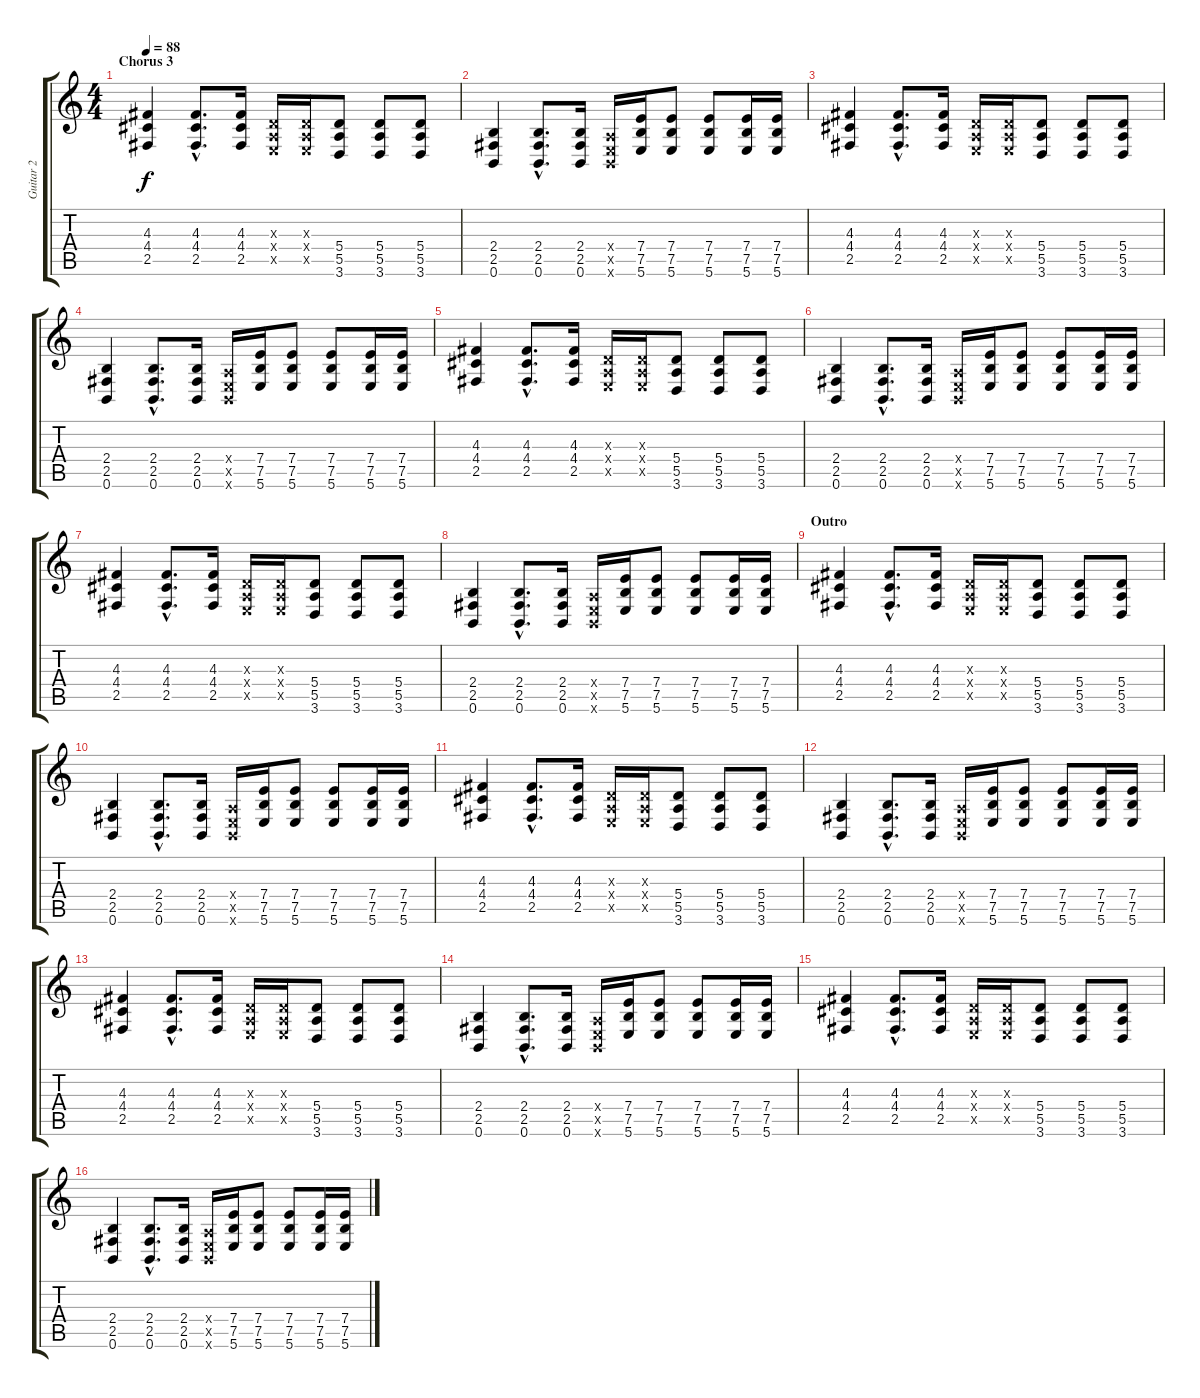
\track ("Guitar 2" "Guitar 2") {instrument electricguitarclean}
\staff {score tabs}
\tuning (B3 Gb3 D3 A2 E2 B1) {hide}
\ts (4 4)
\section ("" "Chorus 3")
\tempo 88
\clef g2
\ks c
(4.3 4.4 2.5).4{dy f} (4.3{hac} 4.4{hac} 2.5{hac}).8{d} (4.3 4.4 2.5).16 (0.3{x} 0.4{x} 0.5{x}).16 (0.3{x} 0.4{x} 0.5{x}).16 (5.4 5.5 3.6).8 (5.4 5.5 3.6).8 (5.4 5.5 3.6).8 |
(2.4 2.5 0.6).4 (2.4{hac} 2.5{hac} 0.6{hac}).8{d} (2.4 2.5 0.6).16 (0.4{x} 0.5{x} 0.6{x}).16 (7.4 7.5 5.6).16 (7.4 7.5 5.6).8 (7.4 7.5 5.6).8 (7.4 7.5 5.6).16 (7.4 7.5 5.6).16 |
(4.3 4.4 2.5).4 (4.3{hac} 4.4{hac} 2.5{hac}).8{d} (4.3 4.4 2.5).16 (0.3{x} 0.4{x} 0.5{x}).16 (0.3{x} 0.4{x} 0.5{x}).16 (5.4 5.5 3.6).8 (5.4 5.5 3.6).8 (5.4 5.5 3.6).8 |
(2.4 2.5 0.6).4 (2.4{hac} 2.5{hac} 0.6{hac}).8{d} (2.4 2.5 0.6).16 (0.4{x} 0.5{x} 0.6{x}).16 (7.4 7.5 5.6).16 (7.4 7.5 5.6).8 (7.4 7.5 5.6).8 (7.4 7.5 5.6).16 (7.4 7.5 5.6).16 |
(4.3 4.4 2.5).4 (4.3{hac} 4.4{hac} 2.5{hac}).8{d} (4.3 4.4 2.5).16 (0.3{x} 0.4{x} 0.5{x}).16 (0.3{x} 0.4{x} 0.5{x}).16 (5.4 5.5 3.6).8 (5.4 5.5 3.6).8 (5.4 5.5 3.6).8 |
(2.4 2.5 0.6).4 (2.4{hac} 2.5{hac} 0.6{hac}).8{d} (2.4 2.5 0.6).16 (0.4{x} 0.5{x} 0.6{x}).16 (7.4 7.5 5.6).16 (7.4 7.5 5.6).8 (7.4 7.5 5.6).8 (7.4 7.5 5.6).16 (7.4 7.5 5.6).16 |
(4.3 4.4 2.5).4 (4.3{hac} 4.4{hac} 2.5{hac}).8{d} (4.3 4.4 2.5).16 (0.3{x} 0.4{x} 0.5{x}).16 (0.3{x} 0.4{x} 0.5{x}).16 (5.4 5.5 3.6).8 (5.4 5.5 3.6).8 (5.4 5.5 3.6).8 |
(2.4 2.5 0.6).4 (2.4{hac} 2.5{hac} 0.6{hac}).8{d} (2.4 2.5 0.6).16 (0.4{x} 0.5{x} 0.6{x}).16 (7.4 7.5 5.6).16 (7.4 7.5 5.6).8 (7.4 7.5 5.6).8 (7.4 7.5 5.6).16 (7.4 7.5 5.6).16 |
\section ("" "Outro")
(4.3 4.4 2.5).4 (4.3{hac} 4.4{hac} 2.5{hac}).8{d} (4.3 4.4 2.5).16 (0.3{x} 0.4{x} 0.5{x}).16 (0.3{x} 0.4{x} 0.5{x}).16 (5.4 5.5 3.6).8 (5.4 5.5 3.6).8 (5.4 5.5 3.6).8 |
(2.4 2.5 0.6).4 (2.4{hac} 2.5{hac} 0.6{hac}).8{d} (2.4 2.5 0.6).16 (0.4{x} 0.5{x} 0.6{x}).16 (7.4 7.5 5.6).16 (7.4 7.5 5.6).8 (7.4 7.5 5.6).8 (7.4 7.5 5.6).16 (7.4 7.5 5.6).16 |
(4.3 4.4 2.5).4 (4.3{hac} 4.4{hac} 2.5{hac}).8{d} (4.3 4.4 2.5).16 (0.3{x} 0.4{x} 0.5{x}).16 (0.3{x} 0.4{x} 0.5{x}).16 (5.4 5.5 3.6).8 (5.4 5.5 3.6).8 (5.4 5.5 3.6).8 |
(2.4 2.5 0.6).4 (2.4{hac} 2.5{hac} 0.6{hac}).8{d} (2.4 2.5 0.6).16 (0.4{x} 0.5{x} 0.6{x}).16 (7.4 7.5 5.6).16 (7.4 7.5 5.6).8 (7.4 7.5 5.6).8 (7.4 7.5 5.6).16 (7.4 7.5 5.6).16 |
(4.3 4.4 2.5).4 (4.3{hac} 4.4{hac} 2.5{hac}).8{d} (4.3 4.4 2.5).16 (0.3{x} 0.4{x} 0.5{x}).16 (0.3{x} 0.4{x} 0.5{x}).16 (5.4 5.5 3.6).8 (5.4 5.5 3.6).8 (5.4 5.5 3.6).8 |
(2.4 2.5 0.6).4 (2.4{hac} 2.5{hac} 0.6{hac}).8{d} (2.4 2.5 0.6).16 (0.4{x} 0.5{x} 0.6{x}).16 (7.4 7.5 5.6).16 (7.4 7.5 5.6).8 (7.4 7.5 5.6).8 (7.4 7.5 5.6).16 (7.4 7.5 5.6).16 |
(4.3 4.4 2.5).4 (4.3{hac} 4.4{hac} 2.5{hac}).8{d} (4.3 4.4 2.5).16 (0.3{x} 0.4{x} 0.5{x}).16 (0.3{x} 0.4{x} 0.5{x}).16 (5.4 5.5 3.6).8 (5.4 5.5 3.6).8 (5.4 5.5 3.6).8 |
(2.4 2.5 0.6).4 (2.4{hac} 2.5{hac} 0.6{hac}).8{d} (2.4 2.5 0.6).16 (0.4{x} 0.5{x} 0.6{x}).16 (7.4 7.5 5.6).16 (7.4 7.5 5.6).8 (7.4 7.5 5.6).8 (7.4 7.5 5.6).16 (7.4 7.5 5.6).16
